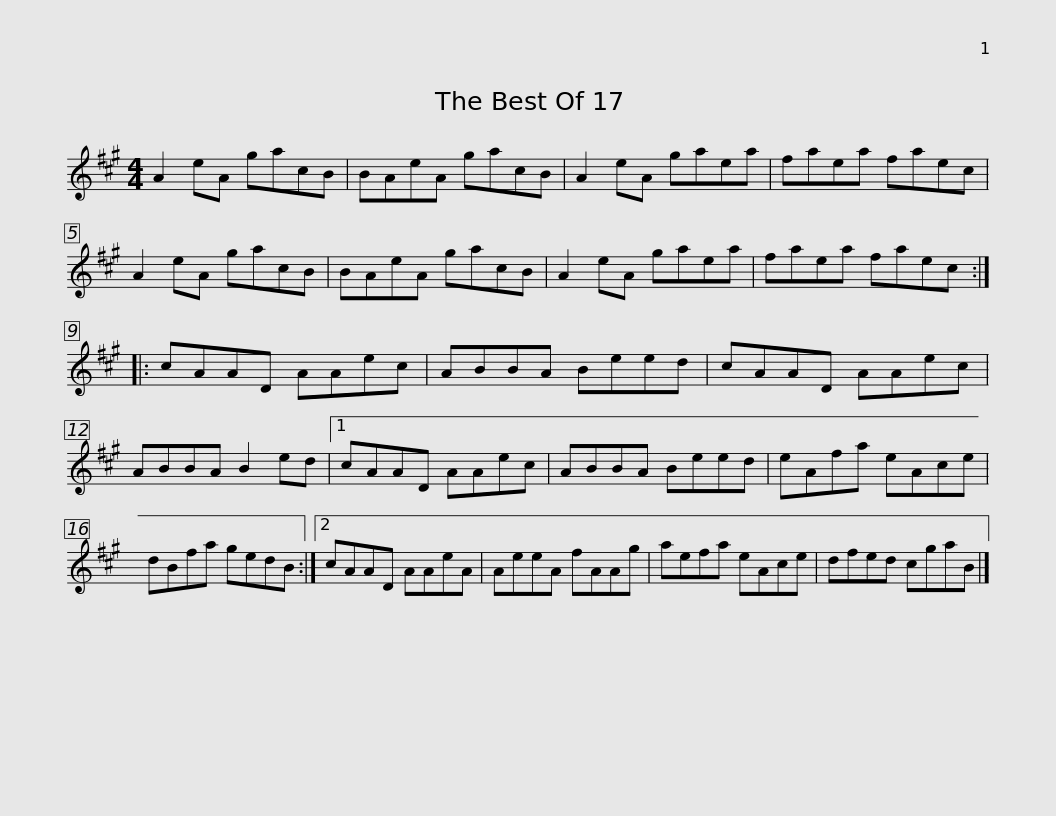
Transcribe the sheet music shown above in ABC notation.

X:1
L:1/8
M:4/4
I:linebreak $
K:A
V:1 treble
V:1
 A2 eA gacB | BAeA gacB | A2 eA gaea | faea faec | A2 eA gacB |$ %5
 BAeA gacB | A2 eA gaea | faea faec :: cAAD AAec | ABBA Beed |$ %10
 cAAD AAec | ABBA B2 ed |1 cAAD AAec | ABBA Beed | eAfa eAce |$ %15
 dBfa gedB :|2 cAAD AAeA | AeeA fAAg | aefa eAce | dfed cgaB |] %20
